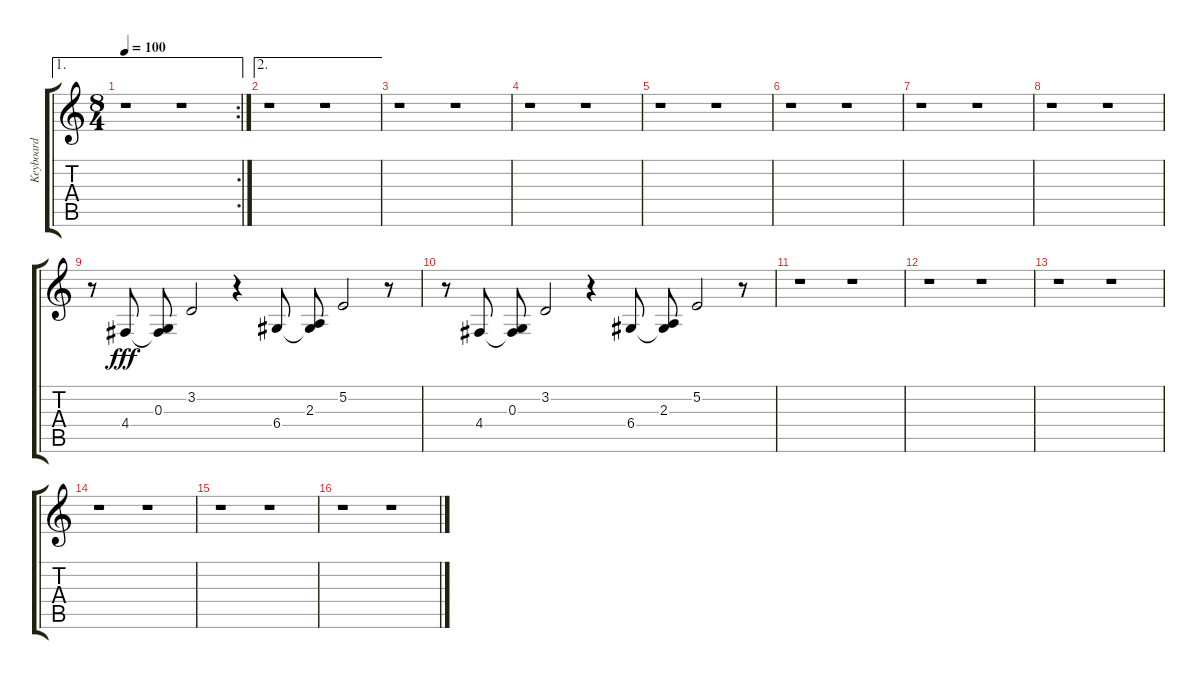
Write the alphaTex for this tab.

\track ("Keyboard" "Keyboard") {instrument pad1newage}
\staff {score tabs}
\tuning (E4 B3 G3 D3 A2 E2) {hide}
\ae 1
\rc 2
\ts (8 4)
\tempo 100
\clef g2
\ks c
r.1{dy f} r.1 |
\ae 2
r.1 r.1 |
r.1 r.1 |
r.1 r.1 |
r.1 r.1 |
r.1 r.1 |
r.1 r.1 |
r.1 r.1 |
r.8 4.4.8{dy fff} (0.3 4.4{t}).8 3.2.2 r.4 6.4.8 (2.3 6.4{t}).8 5.2.2 r.8 |
r.8 4.4.8 (0.3 4.4{t}).8 3.2.2 r.4 6.4.8 (2.3 6.4{t}).8 5.2.2 r.8 |
r.1 r.1 |
r.1 r.1 |
r.1 r.1 |
r.1 r.1 |
r.1 r.1 |
r.1 r.1
